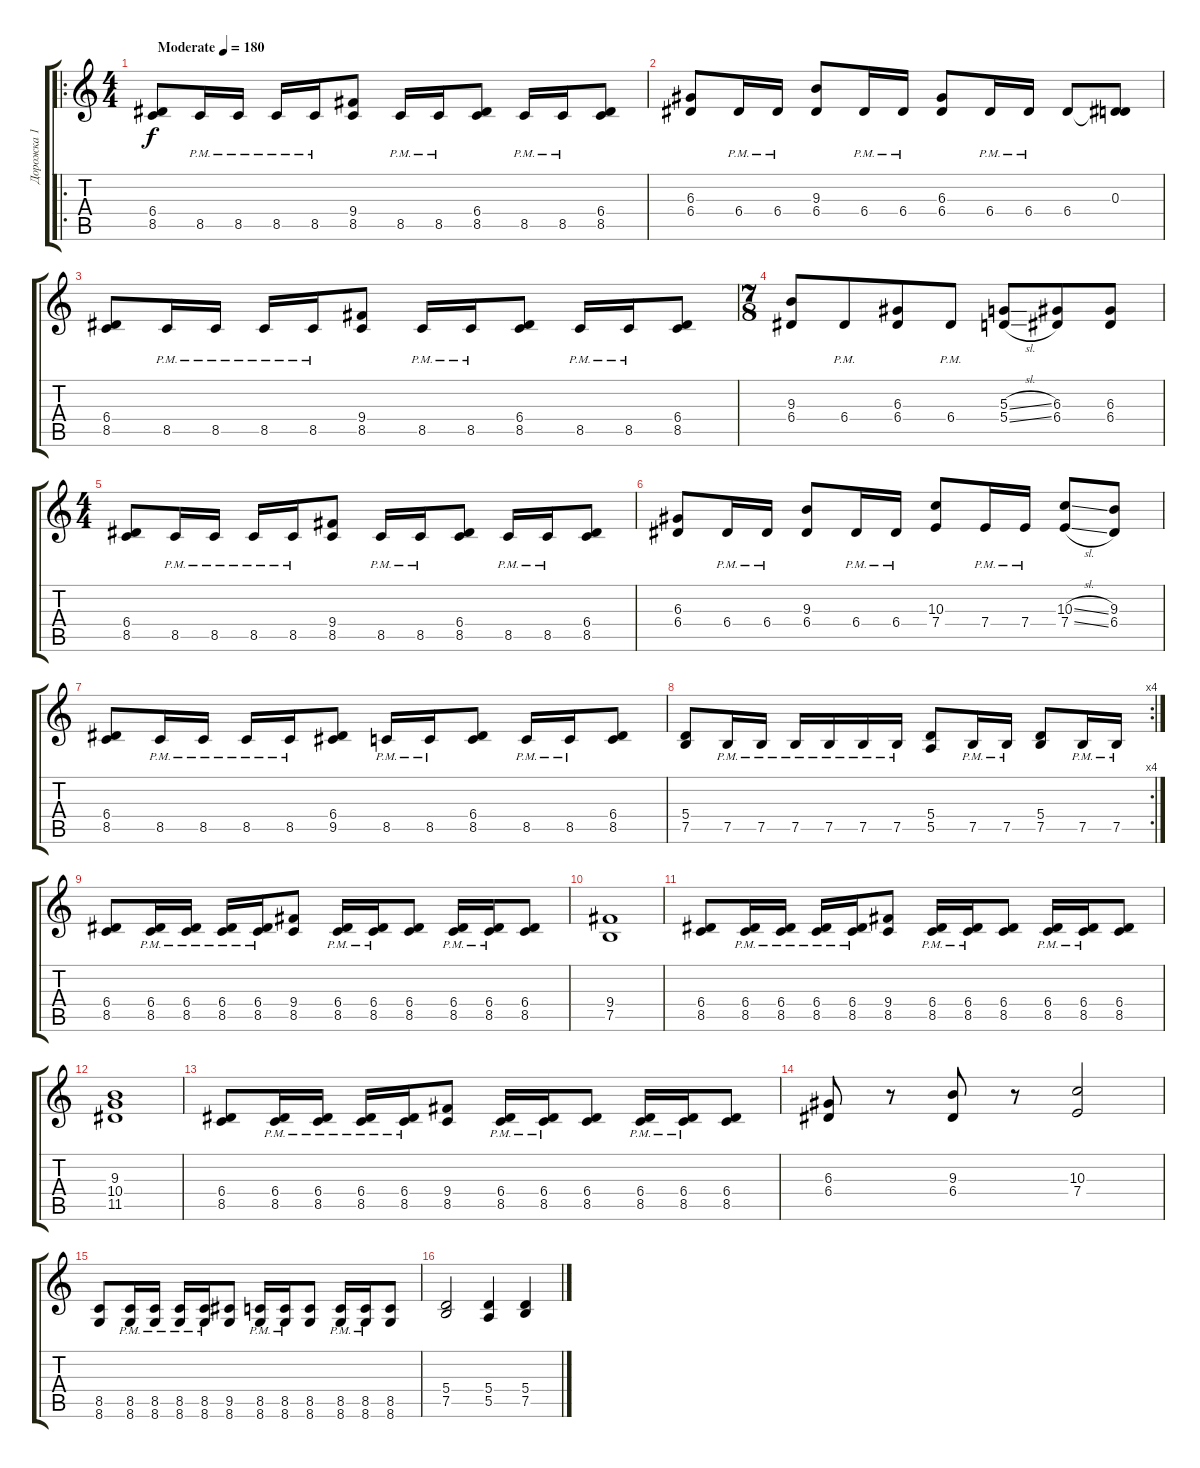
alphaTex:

\track ("Дорожка 1" "Дорожка 1") {instrument distortionguitar}
\staff {score tabs}
\tuning (B3 Gb3 D3 A2 E2 B1) {hide}
\ro
\ts (4 4)
\tempo (180 "Moderate")
\clef g2
\ks c
(6.4 8.5).8{dy f instrument distortionguitar} 8.5{pm}.16 8.5{pm}.16 8.5{pm}.16 8.5{pm}.16 (9.4 8.5).8 8.5{pm}.16 8.5{pm}.16 (6.4 8.5).8 8.5{pm}.16 8.5{pm}.16 (6.4 8.5).8 |
(6.3 6.4).8 6.4{pm}.16 6.4{pm}.16 (9.3 6.4).8 6.4{pm}.16 6.4{pm}.16 (6.3 6.4).8 6.4{pm}.16 6.4{pm}.16 6.4.8 (0.3 6.4{t}).8 |
(6.4 8.5).8 8.5{pm}.16 8.5{pm}.16 8.5{pm}.16 8.5{pm}.16 (9.4 8.5).8 8.5{pm}.16 8.5{pm}.16 (6.4 8.5).8 8.5{pm}.16 8.5{pm}.16 (6.4 8.5).8 |
\ts (7 8)
(9.3 6.4).8 6.4{pm}.8 (6.3 6.4).8 6.4{pm}.8 (5.3{sl} 5.4{sl}).8 (6.3 6.4).8 (6.3 6.4).8 |
\ts (4 4)
(6.4 8.5).8 8.5{pm}.16 8.5{pm}.16 8.5{pm}.16 8.5{pm}.16 (9.4 8.5).8 8.5{pm}.16 8.5{pm}.16 (6.4 8.5).8 8.5{pm}.16 8.5{pm}.16 (6.4 8.5).8 |
(6.3 6.4).8 6.4{pm}.16 6.4{pm}.16 (9.3 6.4).8 6.4{pm}.16 6.4{pm}.16 (10.3 7.4).8 7.4{pm}.16 7.4{pm}.16 (10.3{sl} 7.4{sl}).8 (9.3 6.4).8 |
(6.4 8.5).8 8.5{pm}.16 8.5{pm}.16 8.5{pm}.16 8.5{pm}.16 (6.4 9.5).8 8.5{pm}.16 8.5{pm}.16 (6.4 8.5).8 8.5{pm}.16 8.5{pm}.16 (6.4 8.5).8 |
\rc 4
(5.4 7.5).8 7.5{pm}.16 7.5{pm}.16 7.5{pm}.16 7.5{pm}.16 7.5{pm}.16 7.5{pm}.16 (5.4 5.5).8 7.5{pm}.16 7.5{pm}.16 (5.4 7.5).8 7.5{pm}.16 7.5{pm}.16 |
(6.4 8.5).8 (6.4{pm} 8.5{pm}).16 (6.4{pm} 8.5{pm}).16 (6.4{pm} 8.5{pm}).16 (6.4{pm} 8.5{pm}).16 (9.4 8.5).8 (6.4{pm} 8.5{pm}).16 (6.4{pm} 8.5{pm}).16 (6.4 8.5).8 (6.4{pm} 8.5{pm}).16 (6.4{pm} 8.5{pm}).16 (6.4 8.5).8 |
(9.4 7.5).1 |
(6.4 8.5).8 (6.4{pm} 8.5{pm}).16 (6.4{pm} 8.5{pm}).16 (6.4{pm} 8.5{pm}).16 (6.4{pm} 8.5{pm}).16 (9.4 8.5).8 (6.4{pm} 8.5{pm}).16 (6.4{pm} 8.5{pm}).16 (6.4 8.5).8 (6.4{pm} 8.5{pm}).16 (6.4{pm} 8.5{pm}).16 (6.4 8.5).8 |
(9.3 10.4 11.5).1 |
(6.4 8.5).8 (6.4{pm} 8.5{pm}).16 (6.4{pm} 8.5{pm}).16 (6.4{pm} 8.5{pm}).16 (6.4{pm} 8.5{pm}).16 (9.4 8.5).8 (6.4{pm} 8.5{pm}).16 (6.4{pm} 8.5{pm}).16 (6.4 8.5).8 (6.4{pm} 8.5{pm}).16 (6.4{pm} 8.5{pm}).16 (6.4 8.5).8 |
(6.3 6.4).8 r.8 (9.3 6.4).8 r.8 (10.3 7.4).2 |
(8.5 8.6).8 (8.5{pm} 8.6{pm}).16 (8.5{pm} 8.6{pm}).16 (8.5{pm} 8.6{pm}).16 (8.5{pm} 8.6{pm}).16 (9.5 8.6).8 (8.5{pm} 8.6{pm}).16 (8.5{pm} 8.6{pm}).16 (8.5 8.6).8 (8.5{pm} 8.6{pm}).16 (8.5{pm} 8.6{pm}).16 (8.5 8.6).8 |
(5.4 7.5).2 (5.4 5.5).4 (5.4 7.5).4
